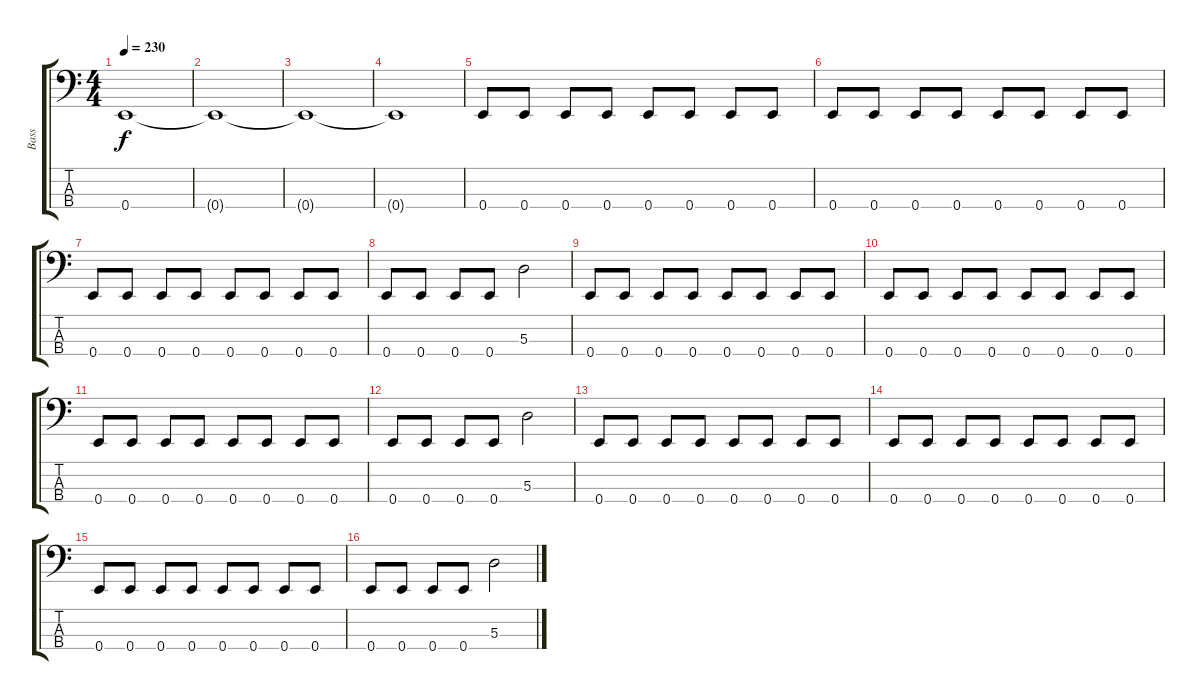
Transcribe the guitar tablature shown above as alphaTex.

\track ("Bass" "Bass") {instrument slapbass1}
\staff {score tabs}
\tuning (G2 D2 A1 E1) {hide}
\ts (4 4)
\tempo 230
\clef f4
\ks c
0.4{t}.1{dy f} |
0.4{t}.1 |
0.4{t}.1 |
0.4{t}.1 |
0.4.8 0.4.8 0.4.8 0.4.8 0.4.8 0.4.8 0.4.8 0.4.8 |
0.4.8 0.4.8 0.4.8 0.4.8 0.4.8 0.4.8 0.4.8 0.4.8 |
0.4.8 0.4.8 0.4.8 0.4.8 0.4.8 0.4.8 0.4.8 0.4.8 |
0.4.8 0.4.8 0.4.8 0.4.8 5.3.2 |
0.4.8 0.4.8 0.4.8 0.4.8 0.4.8 0.4.8 0.4.8 0.4.8 |
0.4.8 0.4.8 0.4.8 0.4.8 0.4.8 0.4.8 0.4.8 0.4.8 |
0.4.8 0.4.8 0.4.8 0.4.8 0.4.8 0.4.8 0.4.8 0.4.8 |
0.4.8 0.4.8 0.4.8 0.4.8 5.3.2 |
0.4.8 0.4.8 0.4.8 0.4.8 0.4.8 0.4.8 0.4.8 0.4.8 |
0.4.8 0.4.8 0.4.8 0.4.8 0.4.8 0.4.8 0.4.8 0.4.8 |
0.4.8 0.4.8 0.4.8 0.4.8 0.4.8 0.4.8 0.4.8 0.4.8 |
0.4.8 0.4.8 0.4.8 0.4.8 5.3.2
